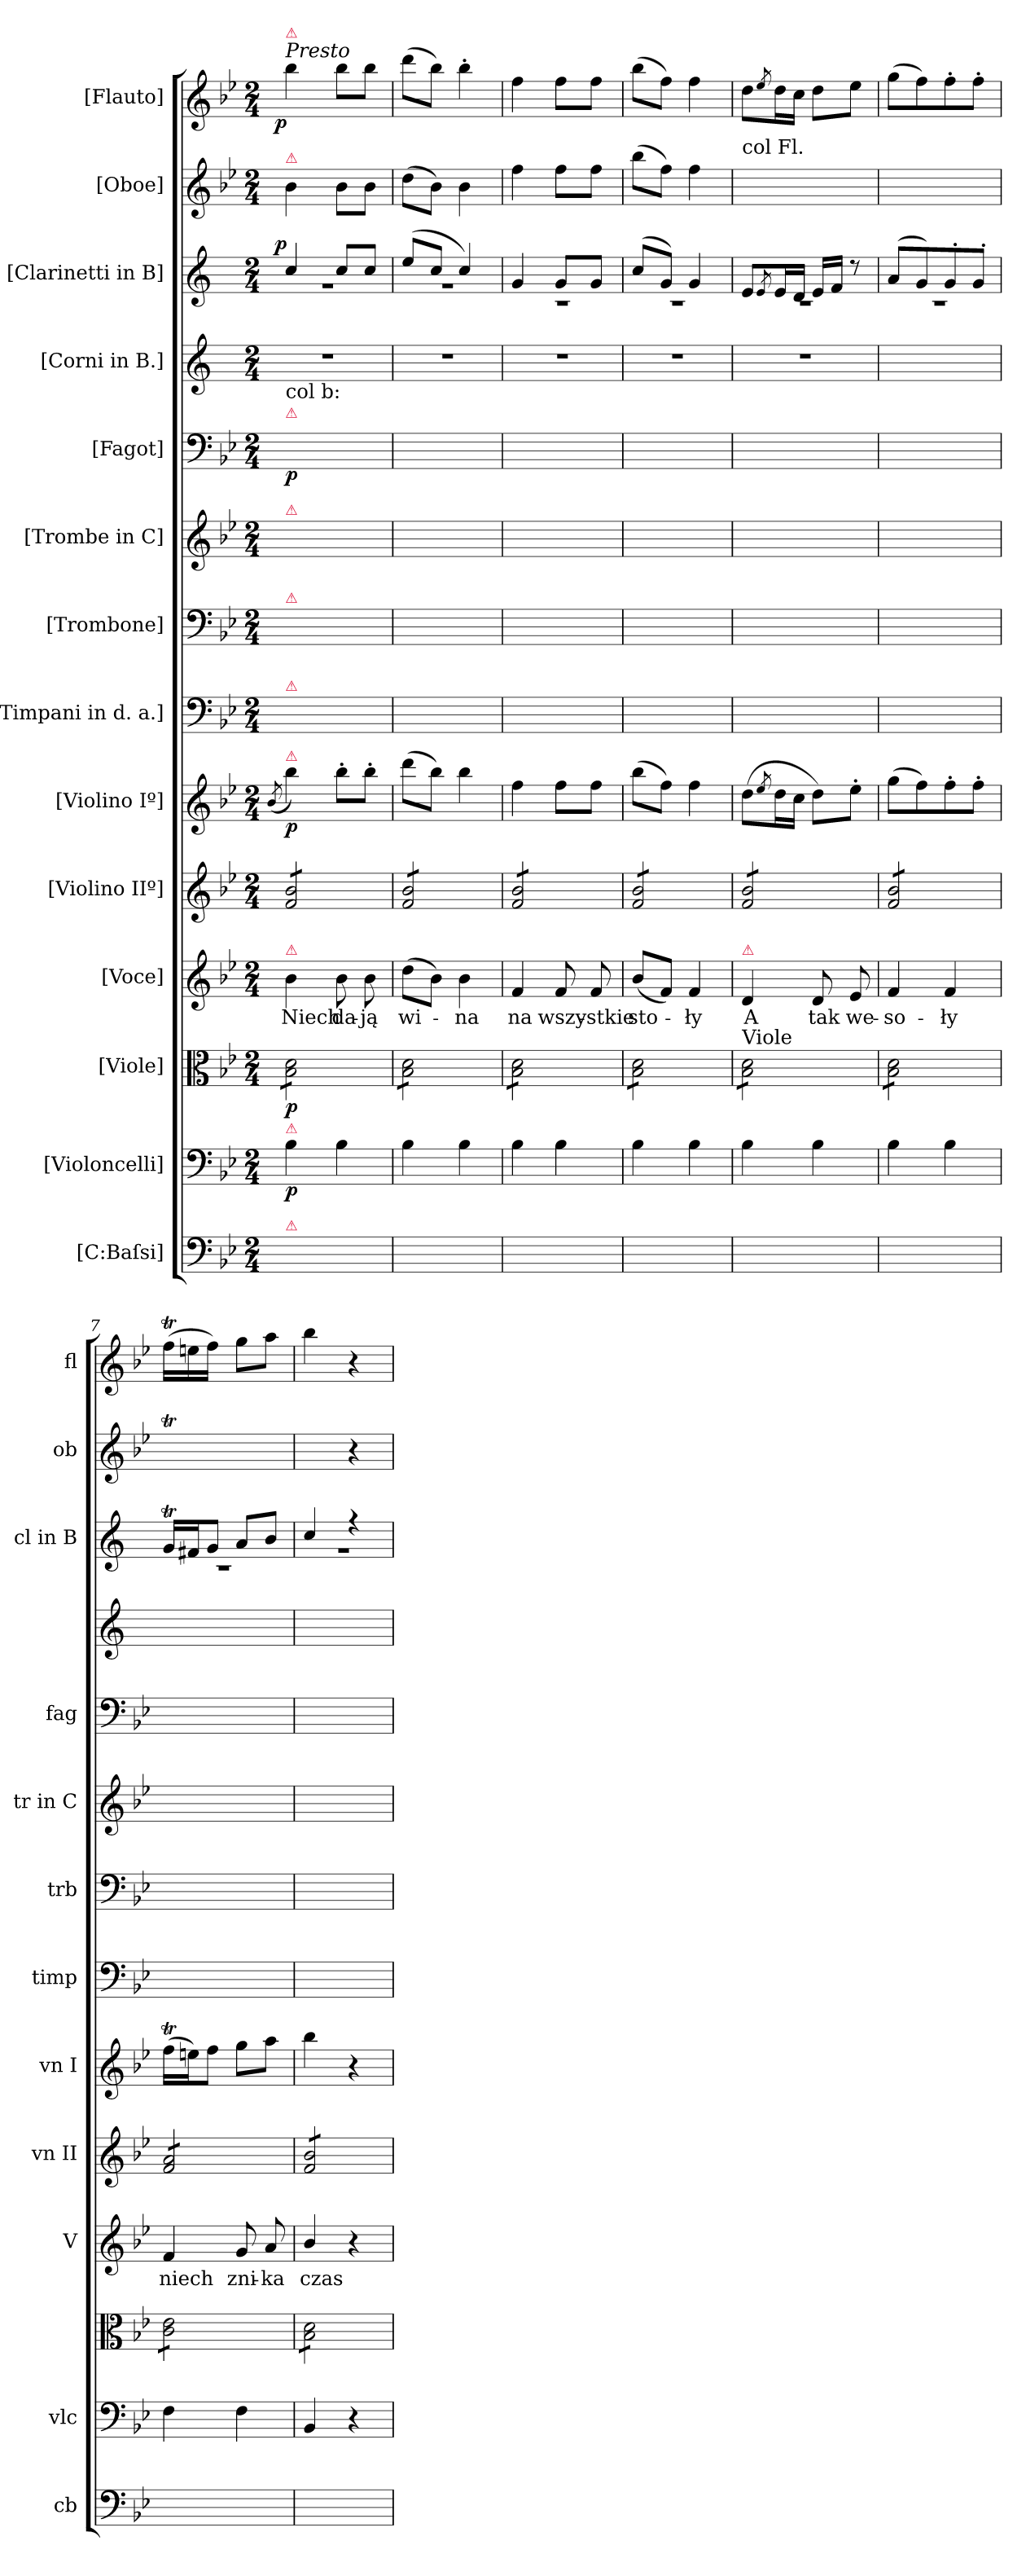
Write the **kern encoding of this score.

**kern	**kern	**dynam	**kern	**dynam	**kern	**text	**kern	**kern	**dynam	**kern	**kern	**kern	**kern	**dynam	**kern	**kern	**dynam	**kern	**kern	**dynam
*part14	*part13	*part13	*part12	*part12	*part11	*part11	*part10	*part9	*part9	*part8	*part7	*part6	*part5	*part5	*part4	*part3	*part3	*part2	*part1	*part1
*staff14	*staff13	*staff13	*staff12	*staff12	*staff11	*staff11	*staff10	*staff9	*staff9	*staff8	*staff7	*staff6	*staff5	*staff5	*staff4	*staff3	*staff3	*staff2	*staff1	*staff1
*I"[C:Baſsi]	*I"[Violoncelli]	*	*I"[Viole]	*	*I"[Voce]	*	*I"[Violino IIº]	*I"[Violino Iº]	*	*I"[Timpani in d. a.]	*I"[Trombone]	*I"[Trombe in C]	*I"[Fagot]	*	*I"[Corni in B.]	*I"[Clarinetti in B]	*	*I"[Oboe]	*I"[Flauto]	*
*I'cb	*I'vlc	*	*	*	*I'V	*	*I'vn II	*I'vn I	*	*I'timp	*I'trb	*I'tr in C	*I'fag	*	*	*I'cl in B	*	*I'ob	*I'fl	*
*clefF4	*clefF4	*	*clefC3	*	*clefG2	*	*clefG2	*clefG2	*	*clefF4	*clefF4	*clefG2	*clefF4	*	*clefG2	*clefG2	*	*clefG2	*clefG2	*
*	*	*	*	*	*	*	*	*	*	*	*	*	*	*	*ITrd1c2	*ITrd1c2	*	*	*	*
*k[b-e-]	*k[b-e-]	*	*k[b-e-]	*	*k[b-e-]	*	*k[b-e-]	*k[b-e-]	*	*k[b-e-]	*k[b-e-]	*k[b-e-]	*k[b-e-]	*	*k[b-e-]	*k[b-e-]	*	*k[b-e-]	*k[b-e-]	*
*M2/4	*M2/4	*	*M2/4	*	*M2/4	*	*M2/4	*M2/4	*	*M2/4	*M2/4	*M2/4	*M2/4	*	*M2/4	*M2/4	*	*M2/4	*M2/4	*
=1	=1	=1	=1	=1	=1	=1	=1	=1	=1	=1	=1	=1	=1	=1	=1	=1	=1	=1	=1	=1
.	.	.	.	.	.	.	.	(>8qb-/	.	.	.	.	.	.	.	.	.	.	.	.
*	*	*	*	*	*	*	*	*	*	*	*	*	*	*	*	*^	*	*	*	*
!	!	!	!	!	!	!	!	!	!	!	!	!	!	!	!	!	!	!	!	!LO:TX:a:i:t=Presto	!
!	!	!	!	!	!	!	!	!	!	!	!	!	!	!	!	!	!	!	!	!LO:TX:a:color=crimson:t=⚠	!
!	!	!	!	!	!	!	!	!	!	!	!	!	!	!	!	!	!	!	!LO:TX:a:color=crimson:t=⚠	!	!
!	!	!	!	!	!	!	!	!	!	!	!	!	!LO:TX:a:color=crimson:t=⚠	!	!	!	!	!	!	!	!
!	!	!	!	!	!	!	!	!	!	!	!	!	!LO:TX:a:t=col b&colon;	!	!	!	!	!	!	!	!
!	!	!	!	!	!	!	!	!	!	!	!	!LO:TX:a:color=crimson:t=⚠	!	!	!	!	!	!	!	!	!
!	!	!	!	!	!	!	!	!	!	!	!LO:TX:a:color=crimson:t=⚠	!	!	!	!	!	!	!	!	!	!
!	!	!	!	!	!	!	!	!	!	!LO:TX:a:color=crimson:t=⚠	!	!	!	!	!	!	!	!	!	!	!
!	!	!	!	!	!	!	!	!LO:TX:a:color=crimson:t=⚠	!	!	!	!	!	!	!	!	!	!	!	!	!
!	!	!	!	!	!LO:TX:a:color=crimson:t=⚠	!	!	!	!	!	!	!	!	!	!	!	!	!	!	!	!
!	!	!	!LO:TX:a:color=crimson:t=⚠	!	!	!	!	!	!	!	!	!	!	!	!	!	!	!	!	!	!
!	!LO:TX:a:color=crimson:t=⚠	!	!	!	!	!	!	!	!	!	!	!	!	!	!	!	!	!	!	!	!
!LO:TX:a:color=crimson:t=⚠	!	!	!	!	!	!	!	!	!	!	!	!	!	!	!	!	!	!	!	!	!
!	!	!	!	!	!	!	!	!	!	!	!	!	!	!	!	!	!	!LO:DY:a:rj	!	!	!LO:DY:rj
*	*	*	*tremolo	*	*	*	*	*	*	*	*	*	*	*	*	*	*	*	*	*	*
*	*	*	*	*	*	*	*tremolo	*	*	*	*	*	*	*	*	*	*	*	*	*	*
2ryy	4B-\	p	8B-\ 8d\L	p	4b-\	Niech	8f/ 8b-/L	4bb-\)	p	2ryy	2ryy	2ryy	4B-\yy	p	2r	4b-/	2r	p	4b-\	4bb-\	p
.	.	.	8B-\ 8d\	.	.	.	8f/ 8b-/	.	.	.	.	.	.	.	.	.	.	.	.	.	.
.	4B-\	.	8B-\ 8d\	.	8b-\	da-	8f/ 8b-/	8bb-'\L	.	.	.	.	4B-\yy	.	.	8b-/L	.	.	8b-\L	8bb-\L	.
.	.	.	8B-\ 8d\J	.	8b-\	-ją	8f/ 8b-/J	8bb-'\J	.	.	.	.	.	.	.	8b-/J	.	.	8b-\J	8bb-\J	.
=2	=2	=2	=2	=2	=2	=2	=2	=2	=2	=2	=2	=2	=2	=2	=2	=2	=2	=2	=2	=2	=2
2ryy	4B-\	.	8B-\ 8d\L	.	(8dd\L	wi-	8f/ 8b-/L	(8ddd\L	.	2ryy	2ryy	2ryy	4B-\yy	.	2r	(8dd/L	2r	.	(8dd\L	(8ddd\L	.
.	.	.	8B-\ 8d\	.	8b-\J)	.	8f/ 8b-/	8bb-\J)	.	.	.	.	.	.	.	8b-/J	.	.	8b-\J)	8bb-\J)	.
.	4B-\	.	8B-\ 8d\	.	4b-\	-na	8f/ 8b-/	4bb-\	.	.	.	.	4B-\yy	.	.	4b-/)	.	.	4b-\	4bb-'\	.
.	.	.	8B-\ 8d\J	.	.	.	8f/ 8b-/J	.	.	.	.	.	.	.	.	.	.	.	.	.	.
=3	=3	=3	=3	=3	=3	=3	=3	=3	=3	=3	=3	=3	=3	=3	=3	=3	=3	=3	=3	=3	=3
2ryy	4B-\	.	8B-\ 8d\L	.	4f/	na	8f/ 8b-/L	4ff\	.	2ryy	2ryy	2ryy	4B-\yy	.	2r	4f/	2r	.	4ff\	4ff\	.
.	.	.	8B-\ 8d\	.	.	.	8f/ 8b-/	.	.	.	.	.	.	.	.	.	.	.	.	.	.
.	4B-\	.	8B-\ 8d\	.	8f/	wszy-	8f/ 8b-/	8ff\L	.	.	.	.	4B-\yy	.	.	8f/L	.	.	8ff\L	8ff\L	.
.	.	.	8B-\ 8d\J	.	8f/	-stkie	8f/ 8b-/J	8ff\J	.	.	.	.	.	.	.	8f/J	.	.	8ff\J	8ff\J	.
=4	=4	=4	=4	=4	=4	=4	=4	=4	=4	=4	=4	=4	=4	=4	=4	=4	=4	=4	=4	=4	=4
2ryy	4B-\	.	8B-\ 8d\L	.	(8b-/L	sto-	8f/ 8b-/L	(8bb-\L	.	2ryy	2ryy	2ryy	4B-\yy	.	2r	(8b-/L	2r	.	(8bb-\L	(8bb-\L	.
.	.	.	8B-\ 8d\	.	8f/J)	.	8f/ 8b-/	8ff\J)	.	.	.	.	.	.	.	8f/J)	.	.	8ff\J)	8ff\J)	.
.	4B-\	.	8B-\ 8d\	.	4f/	-ły	8f/ 8b-/	4ff\	.	.	.	.	4B-\yy	.	.	4f/	.	.	4ff\	4ff\	.
.	.	.	8B-\ 8d\J	.	.	.	8f/ 8b-/J	.	.	.	.	.	.	.	.	.	.	.	.	.	.
=5	=5	=5	=5	=5	=5	=5	=5	=5	=5	=5	=5	=5	=5	=5	=5	=5	=5	=5	=5	=5	=5
!	!	!	!	!	!	!	!	!	!	!	!	!	!	!	!	!	!	!	!LO:TX:a:t=col Fl.	!	!
!	!	!	!	!	!LO:TX:a:color=crimson:t=⚠	!	!	!	!	!	!	!	!	!	!	!	!	!	!	!	!
!	!	!	!LO:TX:a:t=Viole	!	!	!	!	!	!	!	!	!	!	!	!	!	!	!	!	!	!
2ryy	4B-\	.	8B-\ 8d\L	.	4d/	A	8f/ 8b-/L	(8dd\L	.	2ryy	2ryy	2ryy	4B-\yy	.	2r	8d/L	2rc	.	8dd\Lyy	8dd\L	.
.	.	.	.	.	.	.	.	8qee-/	.	.	.	.	.	.	.	8qd/	.	.	8qee-/yy	8qee-/	.
.	.	.	8B-\ 8d\	.	.	.	8f/ 8b-/	16dd\L	.	.	.	.	.	.	.	16d/L	.	.	16dd\Lyy	16dd\L	.
.	.	.	.	.	.	.	.	16cc\JJ	.	.	.	.	.	.	.	16c/JJ	.	.	16cc\JJyy	16cc\JJ	.
.	4B-\	.	8B-\ 8d\	.	8d/	tak	8f/ 8b-/	8dd\L)	.	.	.	.	4B-\yy	.	.	16d/LL	.	.	8dd\Lyy	8dd\L	.
.	.	.	.	.	.	.	.	.	.	.	.	.	.	.	.	16e-/JJ	.	.	.	.	.
.	.	.	8B-\ 8d\J	.	8e-/	we-	8f/ 8b-/J	8ee-'\J	.	.	.	.	.	.	.	8r	.	.	8ee-\Jyy	8ee-\J	.
=6	=6	=6	=6	=6	=6	=6	=6	=6	=6	=6	=6	=6	=6	=6	=6	=6	=6	=6	=6	=6	=6
2ryy	4B-\	.	8B-\ 8d\L	.	4f/	-so-	8f/ 8b-/L	(8gg\L	.	2ryy	2ryy	2ryy	4B-\yy	.	2ryy	(8g/L	2r	.	(8gg\Lyy	(8gg\L	.
.	.	.	8B-\ 8d\	.	.	.	8f/ 8b-/	8ff\)	.	.	.	.	.	.	.	8f/)	.	.	8ff\yy)	8ff\)	.
.	4B-\	.	8B-\ 8d\	.	4f/	-ły	8f/ 8b-/	8ff'\	.	.	.	.	4B-\yy	.	.	8f'/	.	.	8ff'\yy	8ff'\	.
.	.	.	8B-\ 8d\J	.	.	.	8f/ 8b-/J	8ff'\J	.	.	.	.	.	.	.	8f'/J	.	.	8ff'\Jyy	8ff'\J	.
=7	=7	=7	=7	=7	=7	=7	=7	=7	=7	=7	=7	=7	=7	=7	=7	=7	=7	=7	=7	=7	=7
2ryy	4F\	.	8c\ 8e-\L	.	4f/	niech	8f/ 8a/L	(16ffT\LL	.	2ryy	2ryy	2ryy	4F\yy	.	2ryy	16fT/LL	2r	.	(16ffT\LLyy	(16ffT\LL	.
.	.	.	.	.	.	.	.	16een\J)	.	.	.	.	.	.	.	16en/J	.	.	16een\yy	16een\	.
!	!	!	!	!	!	!	!	!	!	!	!	!	!	!	!	!	!	!	!LO:N:vis=16	!LO:N:vis=16	!
.	.	.	8c\ 8e-\	.	.	.	8f/ 8a/	8ff\J	.	.	.	.	.	.	.	8f/J	.	.	8ff\JJyy)	8ff\JJ)	.
.	4F\	.	8c\ 8e-\	.	8g/	zni-	8f/ 8a/	8gg\L	.	.	.	.	4F\yy	.	.	8g/L	.	.	8gg\Lyy	8gg\L	.
.	.	.	8c\ 8e-\J	.	8a/	-ka	8f/ 8a/J	8aa\J	.	.	.	.	.	.	.	8a/J	.	.	8aa\Jyy	8aa\J	.
=8	=8	=8	=8	=8	=8	=8	=8	=8	=8	=8	=8	=8	=8	=8	=8	=8	=8	=8	=8	=8	=8
2ryy	4BB-/	.	8B-\ 8d\L	.	4b-/	czas	8f/ 8b-/L	4bb-\	.	2ryy	2ryy	2ryy	4BB-/yy	.	2ryy	4b-/	2r	.	4bb-\yy	4bb-\	.
.	.	.	8B-\ 8d\	.	.	.	8f/ 8b-/	.	.	.	.	.	.	.	.	.	.	.	.	.	.
.	4r	.	8B-\ 8d\	.	4r	.	8f/ 8b-/	4r	.	.	.	.	4ryy	.	.	4r	.	.	4r	4r	.
.	.	.	8B-\ 8d\J	.	.	.	8f/ 8b-/J	.	.	.	.	.	.	.	.	.	.	.	.	.	.
*	*	*	*	*	*	*	*Xtremolo	*	*	*	*	*	*	*	*	*	*	*	*	*	*
*	*	*	*Xtremolo	*	*	*	*	*	*	*	*	*	*	*	*	*	*	*	*	*	*
*	*	*	*	*	*	*	*	*	*	*	*	*	*	*	*	*v	*v	*	*	*	*
=	=	=	=	=	=	=	=	=	=	=	=	=	=	=	=	=	=	=	=	=
*-	*-	*-	*-	*-	*-	*-	*-	*-	*-	*-	*-	*-	*-	*-	*-	*-	*-	*-	*-	*-
